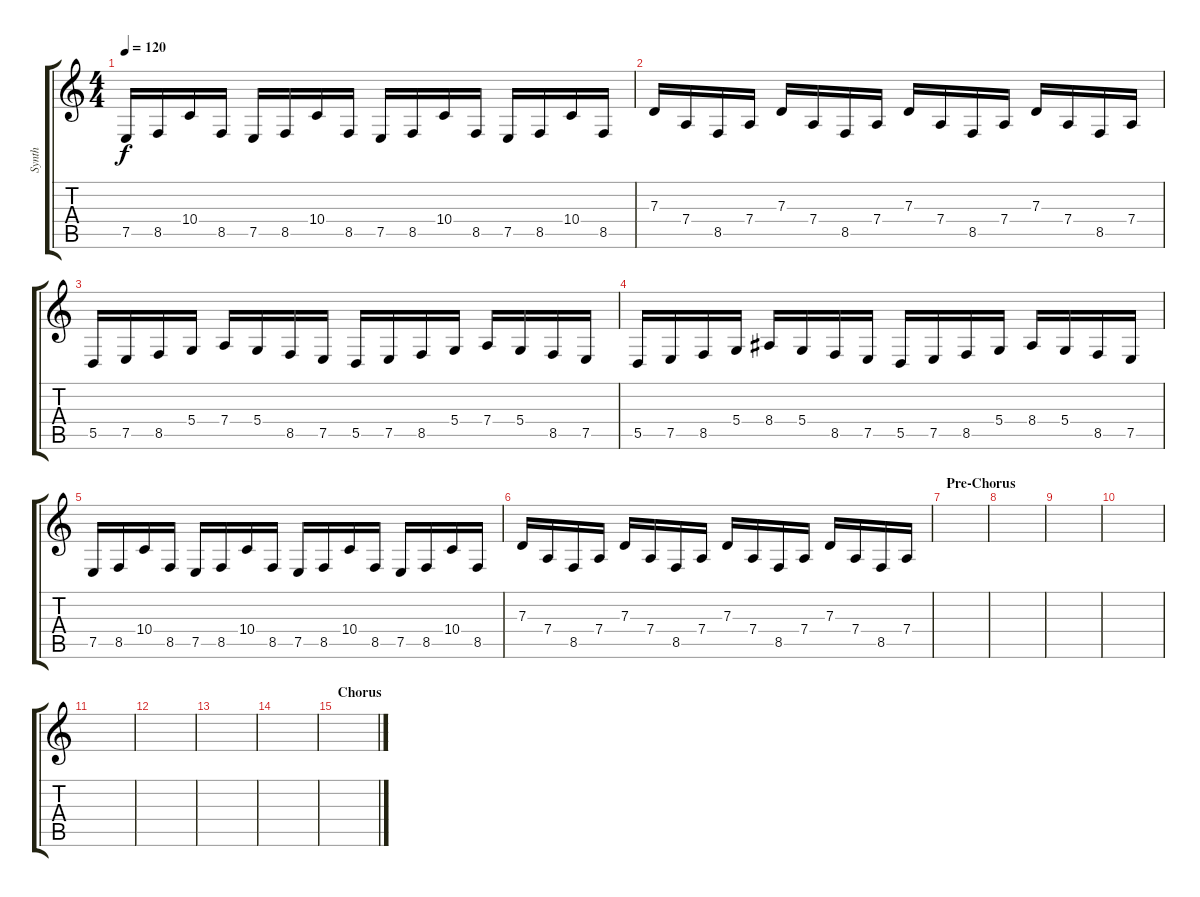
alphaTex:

\track ("Synth" "Synth") {instrument brightacousticpiano}
\staff {score tabs}
\tuning (E4 B3 G3 D3 A2 D2) {hide}
\ts (4 4)
\tempo 120
\clef g2
\ks c
7.5.16{dy f} 8.5.16 10.4.16 8.5.16 7.5.16 8.5.16 10.4.16 8.5.16 7.5.16 8.5.16 10.4.16 8.5.16 7.5.16 8.5.16 10.4.16 8.5.16 |
7.3.16 7.4.16 8.5.16 7.4.16 7.3.16 7.4.16 8.5.16 7.4.16 7.3.16 7.4.16 8.5.16 7.4.16 7.3.16 7.4.16 8.5.16 7.4.16 |
5.5.16 7.5.16 8.5.16 5.4.16 7.4.16 5.4.16 8.5.16 7.5.16 5.5.16 7.5.16 8.5.16 5.4.16 7.4.16 5.4.16 8.5.16 7.5.16 |
5.5.16 7.5.16 8.5.16 5.4.16 8.4.16 5.4.16 8.5.16 7.5.16 5.5.16 7.5.16 8.5.16 5.4.16 8.4.16 5.4.16 8.5.16 7.5.16 |
7.5.16 8.5.16 10.4.16 8.5.16 7.5.16 8.5.16 10.4.16 8.5.16 7.5.16 8.5.16 10.4.16 8.5.16 7.5.16 8.5.16 10.4.16 8.5.16 |
7.3.16 7.4.16 8.5.16 7.4.16 7.3.16 7.4.16 8.5.16 7.4.16 7.3.16 7.4.16 8.5.16 7.4.16 7.3.16 7.4.16 8.5.16 7.4.16 |
\section ("" "Pre-Chorus")
|
|
|
|
|
|
|
|
\section ("" "Chorus")
